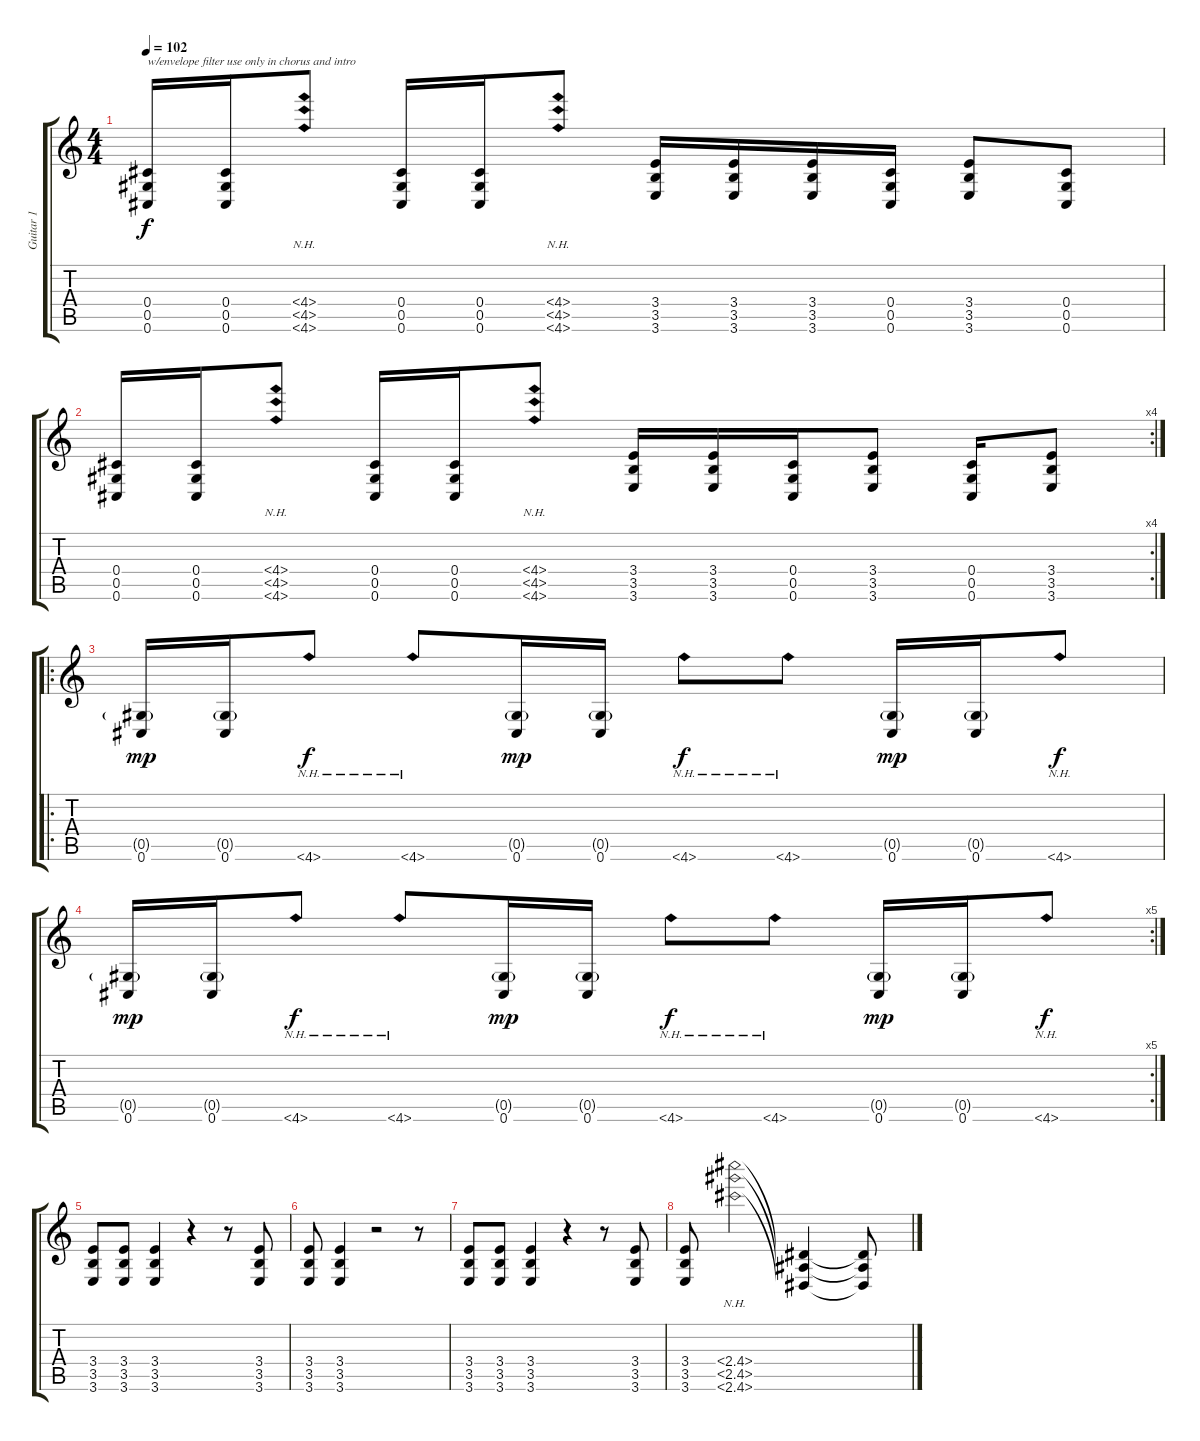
\track ("Guitar 1" "Guitar 1") {instrument distortionguitar}
\staff {score tabs}
\tuning (Eb4 Bb3 Gb3 Db3 Ab2 Db2) {hide}
\ts (4 4)
\tempo 102
\clef g2
\ks c
(0.4 0.5 0.6).16{txt "w/envelope filter use only in chorus and intro" dy f instrument distortionguitar} (0.4 0.5 0.6).16 (4.4{nh} 4.5{nh} 4.6{nh}).8 (0.4 0.5 0.6).16 (0.4 0.5 0.6).16 (4.4{nh} 4.5{nh} 4.6{nh}).8 (3.4 3.5 3.6).16 (3.4 3.5 3.6).16 (3.4 3.5 3.6).16 (0.4 0.5 0.6).16 (3.4 3.5 3.6).8 (0.4 0.5 0.6).8 |
\rc 4
(0.4 0.5 0.6).16 (0.4 0.5 0.6).16 (4.4{nh} 4.5{nh} 4.6{nh}).8 (0.4 0.5 0.6).16 (0.4 0.5 0.6).16 (4.4{nh} 4.5{nh} 4.6{nh}).8 (3.4 3.5 3.6).16 (3.4 3.5 3.6).16 (0.4 0.5 0.6).16 (3.4 3.5 3.6).8 (0.4 0.5 0.6).16 (3.4 3.5 3.6).8 |
\ro
(0.5{g} 0.6).16{dy mp} (0.5{g} 0.6).16 4.6{nh}.8{dy f} 4.6{nh}.8 (0.5{g} 0.6).16{dy mp} (0.5{g} 0.6).16 4.6{nh}.8{dy f} 4.6{nh}.8 (0.5{g} 0.6).16{dy mp} (0.5{g} 0.6).16 4.6{nh}.8{dy f} |
\rc 5
(0.5{g} 0.6).16{dy mp} (0.5{g} 0.6).16 4.6{nh}.8{dy f} 4.6{nh}.8 (0.5{g} 0.6).16{dy mp} (0.5{g} 0.6).16 4.6{nh}.8{dy f} 4.6{nh}.8 (0.5{g} 0.6).16{dy mp} (0.5{g} 0.6).16 4.6{nh}.8{dy f} |
(3.4 3.5 3.6).8 (3.4 3.5 3.6).8 (3.4 3.5 3.6).4 r.4 r.8 (3.4 3.5 3.6).8 |
(3.4 3.5 3.6).8 (3.4 3.5 3.6).4 r.2 r.8 |
(3.4 3.5 3.6).8 (3.4 3.5 3.6).8 (3.4 3.5 3.6).4 r.4 r.8 (3.4 3.5 3.6).8 |
(3.4 3.5 3.6).8 (2.4{nh} 2.5{nh} 2.6{nh}).2 (2.4{t} 2.5{t} 2.6{t}).4 (2.4{t} 2.5{t} 2.6{t}).8
